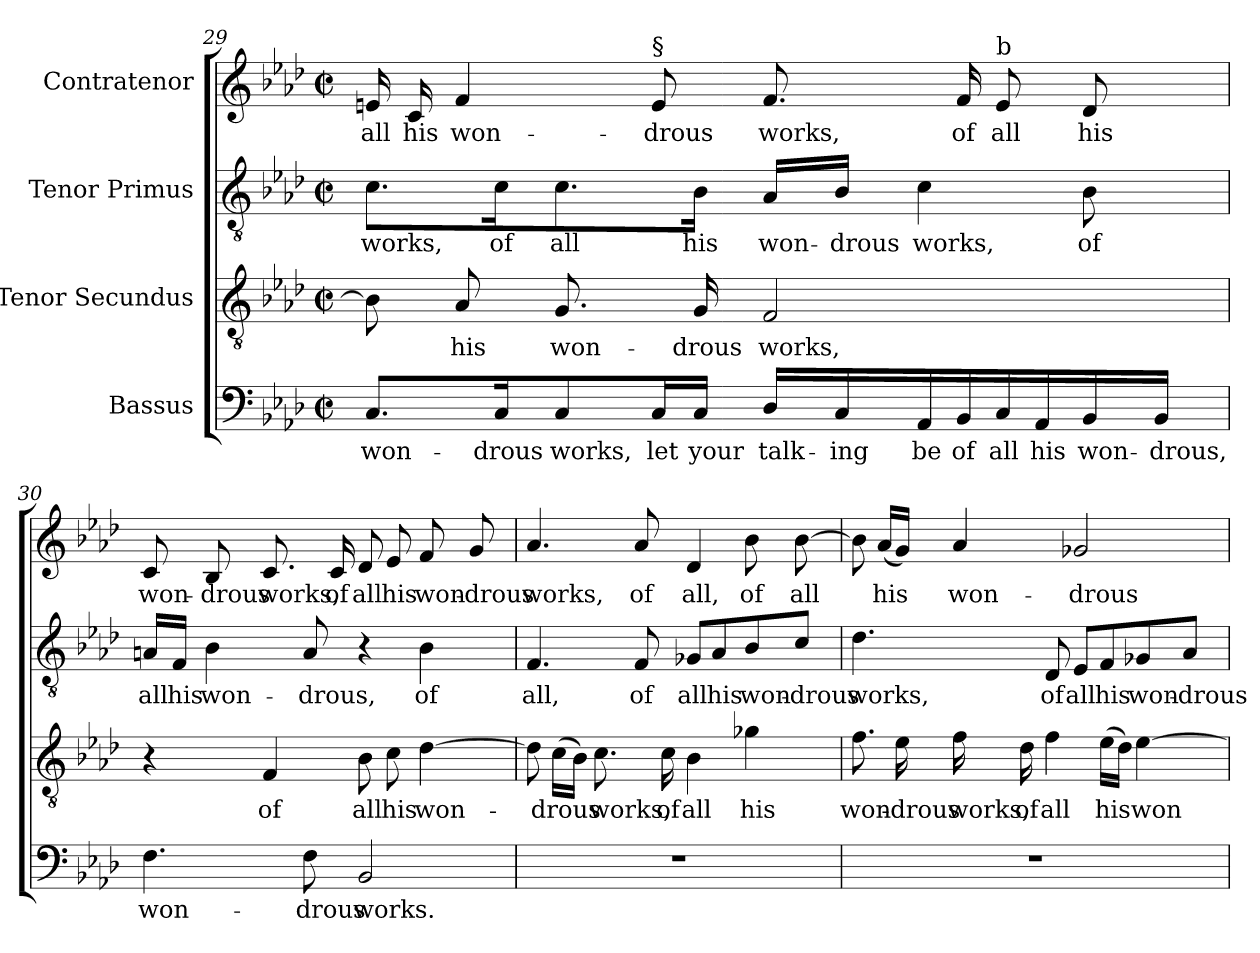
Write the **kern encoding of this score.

**kern	**text	**kern	**text	**kern	**text	**kern	**text
*part4	*part4	*part3	*part3	*part2	*part2	*part1	*part1
*staff4	*staff4	*staff3	*staff3	*staff2	*staff2	*staff1	*staff1
*I"Bassus	*	*I"Tenor  Secundus	*	*I"Tenor  Primus	*	*I"Contratenor	*
*clefF4	*	*clefGv2	*	*clefGv2	*	*clefG2	*
*	*	*ITrd7c12	*	*ITrd7c12	*	*ITrd21c36	*
*k[b-e-a-d-]	*	*k[b-e-a-d-]	*	*k[b-e-a-d-]	*	*k[b-e-a-d-]	*
*f:	*	*f:	*	*f:	*	*f:	*
*M2/2	*	*M2/2	*	*M2/2	*	*M2/2	*
*met(c|)	*	*met(c|)	*	*met(c|)	*	*met(c|)	*
=29	=29	=29	=29	=29	=29	=29	=29
!	!LO:LY:b:color=#000000	!	!	!	!	!	!
!	!	!	!	!	!LO:LY:b:color=#000000	!	!
!	!	!	!	!	!	!	!LO:LY:b:color=#000000
8.Ci/L	won-	8BB-i\]	.	8.Ci\L	works,	16EEEni/	all
!	!	!	!	!	!	!	!LO:LY:b:color=#000000
.	.	.	.	.	.	16CCCi/	his
!	!	!	!LO:LY:b:color=#000000	!	!	!	!
!	!	!	!	!	!	!	!LO:LY:b:color=#000000
.	.	8AA-i/	his	.	.	4FFFi/	won-
!	!LO:LY:b:color=#000000	!	!	!	!	!	!
!	!	!	!	!	!LO:LY:b:color=#000000	!	!
16Ci/K	-drous	.	.	16Ci\K	of	.	.
!	!LO:LY:b:color=#000000	!	!	!	!	!	!
!	!	!	!LO:LY:b:color=#000000	!	!	!	!
!	!	!	!	!	!LO:LY:b:color=#000000	!	!
8Ci/	works,	8.GGi/	won-	8.Ci\	all	.	.
!	!LO:LY:b:color=#000000	!	!	!	!	!	!
!	!	!	!	!	!	!LO:TX:a:t=§	!
!	!	!	!	!	!	!	!LO:LY:b:color=#000000
16Ci/L	let	.	.	.	.	8EEEi/	-drous
!	!LO:LY:b:color=#000000	!	!	!	!	!	!
!	!	!	!LO:LY:b:color=#000000	!	!	!	!
!	!	!	!	!	!LO:LY:b:color=#000000	!	!
16Ci/JJ	your	16GGi/	-drous	16BB-i\Jk	his	.	.
!	!LO:LY:b:color=#000000	!	!	!	!	!	!
!	!	!	!LO:LY:b:color=#000000	!	!	!	!
!	!	!	!	!	!LO:LY:b:color=#000000	!	!
!	!	!	!	!	!	!	!LO:LY:b:color=#000000
16D-i/LL	talk-	2FFi/	works,	16AA-i/LL	won-	8.FFFi/	works,
!	!LO:LY:b:color=#000000	!	!	!	!	!	!
!	!	!	!	!	!LO:LY:b:color=#000000	!	!
16Ci/	-ing	.	.	16BB-i/JJ	-drous	.	.
!	!LO:LY:b:color=#000000	!	!	!	!	!	!
!	!	!	!	!	!LO:LY:b:color=#000000	!	!
16AA-i/	be	.	.	4Ci\	works,	.	.
!	!LO:LY:b:color=#000000	!	!	!	!	!	!
!	!	!	!	!	!	!	!LO:LY:b:color=#000000
16BB-i/	of	.	.	.	.	16FFFi/	of
!	!LO:LY:b:color=#000000	!	!	!	!	!	!
!	!	!	!	!	!	!LO:TX:a:t=b	!
!	!	!	!	!	!	!	!LO:LY:b:color=#000000
16Ci/	all	.	.	.	.	8EEEi/	all
!	!LO:LY:b:color=#000000	!	!	!	!	!	!
16AA-i/	his	.	.	.	.	.	.
!	!LO:LY:b:color=#000000	!	!	!	!	!	!
!	!	!	!	!	!LO:LY:b:color=#000000	!	!
!	!	!	!	!	!	!	!LO:LY:b:color=#000000
16BB-i/	won-	.	.	8BB-i\	of	8DDD-i/	his
!	!LO:LY:b:color=#000000	!	!	!	!	!	!
16BB-i/JJ	-drous,	.	.	.	.	.	.
!!LO:PB:g=z
=30	=30	=30	=30	=30	=30	=30	=30
!	!LO:LY:b:color=#000000	!	!	!	!	!	!
!	!	!	!	!	!LO:LY:b:color=#000000	!	!
!	!	!	!	!	!	!	!LO:LY:b:color=#000000
4.Fi\	won-	4r	.	16AAni/LL	all	8CCCi/	won-
!	!	!	!	!	!LO:LY:b:color=#000000	!	!
.	.	.	.	16FFi/JJ	his	.	.
!	!	!	!	!	!LO:LY:b:color=#000000	!	!
!	!	!	!	!	!	!	!LO:LY:b:color=#000000
.	.	.	.	4BB-i\	won-	8BBBB-i/	-drous
!	!	!	!LO:LY:b:color=#000000	!	!	!	!
!	!	!	!	!	!	!	!LO:LY:b:color=#000000
.	.	4FFi/	of	.	.	8.CCCi/	works,
!	!LO:LY:b:color=#000000	!	!	!	!	!	!
!	!	!	!	!	!LO:LY:b:color=#000000	!	!
8Fi\	-drous	.	.	8AAi/	-drous,	.	.
!	!	!	!	!	!	!	!LO:LY:b:color=#000000
.	.	.	.	.	.	16CCCi/	of
!	!LO:LY:b:color=#000000	!	!	!	!	!	!
!	!	!	!LO:LY:b:color=#000000	!	!	!	!
!	!	!	!	!	!	!	!LO:LY:b:color=#000000
2BB-i/	works.	8BB-i\	all	4r	.	8DDD-i/	all
!	!	!	!LO:LY:b:color=#000000	!	!	!	!
!	!	!	!	!	!	!	!LO:LY:b:color=#000000
.	.	8Ci\	his	.	.	8EEE-i/	his
!	!	!	!LO:LY:b:color=#000000	!	!	!	!
!	!	!	!	!	!LO:LY:b:color=#000000	!	!
!	!	!	!	!	!	!	!LO:LY:b:color=#000000
.	.	[>4D-i\	won-	4BB-i\	of	8FFFi/	won-
!	!	!	!	!	!	!	!LO:LY:b:color=#000000
.	.	.	.	.	.	8GGGi/	-drous
=31	=31	=31	=31	=31	=31	=31	=31
!	!	!	!	!	!LO:LY:b:color=#000000	!	!
!	!	!	!	!	!	!	!LO:LY:b:color=#000000
1r	.	8D-i\]	.	4.FFi/	all,	4.AAA-i/	works,
!	!	!	!LO:LY:b:color=#000000	!	!	!	!
.	.	(16Ci\LL	-drous	.	.	.	.
.	.	16BB-i\JJ)	.	.	.	.	.
!	!	!	!LO:LY:b:color=#000000	!	!	!	!
.	.	8.Ci\	works,	.	.	.	.
!	!	!	!	!	!LO:LY:b:color=#000000	!	!
!	!	!	!	!	!	!	!LO:LY:b:color=#000000
.	.	.	.	8FFi/	of	8AAA-i/	of
!	!	!	!LO:LY:b:color=#000000	!	!	!	!
.	.	16Ci\	of	.	.	.	.
!	!	!	!LO:LY:b:color=#000000	!	!	!	!
!	!	!	!	!	!LO:LY:b:color=#000000	!	!
!	!	!	!	!	!	!	!LO:LY:b:color=#000000
.	.	4BB-i\	all	8GG-Xi/L	all	4DDD-i/	all,
!	!	!	!	!	!LO:LY:b:color=#000000	!	!
.	.	.	.	8AA-i/	his	.	.
!	!	!	!LO:LY:b:color=#000000	!	!	!	!
!	!	!	!	!	!LO:LY:b:color=#000000	!	!
!	!	!	!	!	!	!	!LO:LY:b:color=#000000
.	.	4G-Xi\	his	8BB-i/	won-	8BBB-i\	of
!	!	!	!	!	!LO:LY:b:color=#000000	!	!
!	!	!	!	!	!	!	!LO:LY:b:color=#000000
.	.	.	.	8Ci/J	-drous	[>8BBB-i\	all
!!LO:LB:g=z
=32	=32	=32	=32	=32	=32	=32	=32
!	!	!	!LO:LY:b:color=#000000	!	!	!	!
!	!	!	!	!	!LO:LY:b:color=#000000	!	!
1r	.	8.Fi\	won-	4.D-i\	works,	8BBB-i\]	.
!	!	!	!	!	!	!	!LO:LY:b:color=#000000
.	.	.	.	.	.	(16AAA-i/LL	his
!	!	!	!LO:LY:b:color=#000000	!	!	!	!
.	.	16E-i\	-drous	.	.	16GGGi/JJ)	.
!	!	!	!LO:LY:b:color=#000000	!	!	!	!
!	!	!	!	!	!	!	!LO:LY:b:color=#000000
.	.	16Fi\	works,	.	.	4AAA-i/	won-
!	!	!	!LO:LY:b:color=#000000	!	!	!	!
.	.	16D-i\	of	.	.	.	.
!	!	!	!LO:LY:b:color=#000000	!	!	!	!
!	!	!	!	!	!LO:LY:b:color=#000000	!	!
.	.	4Fi\	all	8DD-i/	of	.	.
!	!	!	!	!	!LO:LY:b:color=#000000	!	!
!	!	!	!	!	!	!	!LO:LY:b:color=#000000
.	.	.	.	8EE-i/L	all	2GGG-Xi/	-drous
!	!	!	!LO:LY:b:color=#000000	!	!	!	!
!	!	!	!	!	!LO:LY:b:color=#000000	!	!
.	.	(16E-i\LL	his	8FFi/	his	.	.
.	.	16D-i\JJ)	.	.	.	.	.
!	!	!	!LO:LY:b:color=#000000	!	!	!	!
!	!	!	!	!	!LO:LY:b:color=#000000	!	!
.	.	[>4E-i\	won-	8GG-Xi/	won-	.	.
!	!	!	!	!	!LO:LY:b:color=#000000	!	!
.	.	.	.	8AA-i/J	-drous	.	.
=	=	=	=	=	=	=	=
*-	*-	*-	*-	*-	*-	*-	*-
